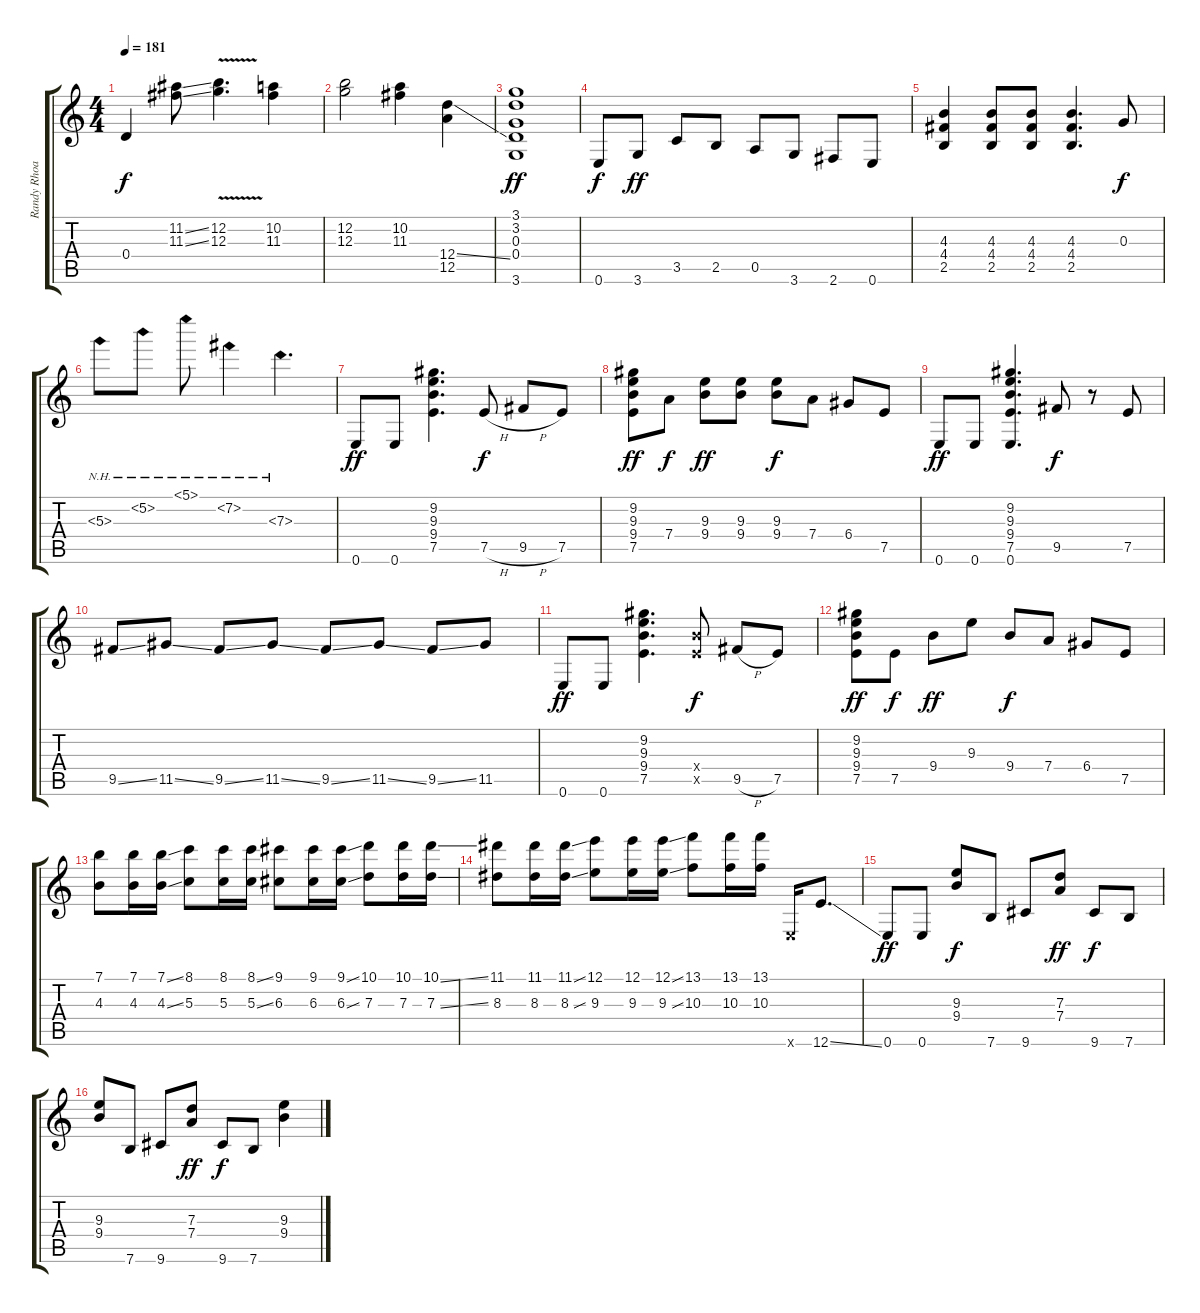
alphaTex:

\track ("Randy Rhoads" "Randy Rhoa") {instrument overdrivenguitar}
\staff {score tabs}
\tuning (E4 B3 G3 D3 A2 E2) {hide}
\ts (4 4)
\tempo 181
\clef g2
\ks c
0.4.4{dy f} (11.2{ss} 11.3{ss}).8 (12.2{v} 12.3{v}).4{d} (10.2 11.3).4 |
(12.2 12.3).2 (10.2 11.3).4 (12.4{ss} 12.5).4 |
(3.1 3.2 0.3 0.4 3.6).1{dy ff} |
0.6.8{dy f} 3.6.8{dy ff} 3.5.8 2.5.8 0.5.8 3.6.8 2.6.8 0.6.8 |
(4.3 4.4 2.5).4 (4.3 4.4 2.5).8 (4.3 4.4 2.5).8 (4.3 4.4 2.5).4{d} 0.3.8{dy f} |
5.3{nh}.8 5.2{nh}.8 5.1{nh}.8 7.2{nh}.4 7.3{nh}.4{d} |
0.6.8{dy ff} 0.6.8 (9.2 9.3 9.4 7.5).4{d} 7.5{h}.8{dy f} 9.5{h}.8 7.5.8 |
(9.2 9.3 9.4 7.5).8{dy ff} 7.4.8{dy f} (9.3 9.4).8{dy ff} (9.3 9.4).8 (9.3 9.4).8{dy f} 7.4.8 6.4.8 7.5.8 |
0.6.8{dy ff} 0.6.8 (9.2 9.3 9.4 7.5 0.6).4{d} 9.5.8{dy f} r.8 7.5.8 |
9.5{ss}.8 11.5{ss}.8 9.5{ss}.8 11.5{ss}.8 9.5{ss}.8 11.5{ss}.8 9.5{ss}.8 11.5.8 |
0.6.8{dy ff} 0.6.8 (9.2 9.3 9.4 7.5).4{d} (9.4{x} 7.5{x}).8{dy f} 9.5{h}.8 7.5.8 |
(9.2 9.3 9.4 7.5).8{dy ff} 7.5.8{dy f} 9.4.8{dy ff} 9.3.8 9.4.8{dy f} 7.4.8 6.4.8 7.5.8 |
(7.1 4.3).8 (7.1 4.3).16 (7.1{ss} 4.3{ss}).16 (8.1 5.3).8 (8.1 5.3).16 (8.1{ss} 5.3{ss}).16 (9.1 6.3).8 (9.1 6.3).16 (9.1{ss} 6.3{ss}).16 (10.1 7.3).8 (10.1 7.3).16 (10.1{ss} 7.3{ss}).16 |
(11.1 8.3).8 (11.1 8.3).16 (11.1{ss} 8.3{ss}).16 (12.1 9.3).8 (12.1 9.3).16 (12.1{ss} 9.3{ss}).16 (13.1 10.3).8 (13.1 10.3).16 (13.1 10.3).16 0.6{x}.16 12.6{ss}.8{d} |
0.6.8{dy ff} 0.6.8 (9.3 9.4).8{dy f} 7.6.8 9.6.8 (7.3 7.4).8{dy ff} 9.6.8{dy f} 7.6.8 |
(9.3 9.4).8 7.6.8 9.6.8 (7.3 7.4).8{dy ff} 9.6.8{dy f} 7.6.8 (9.3 9.4).4
